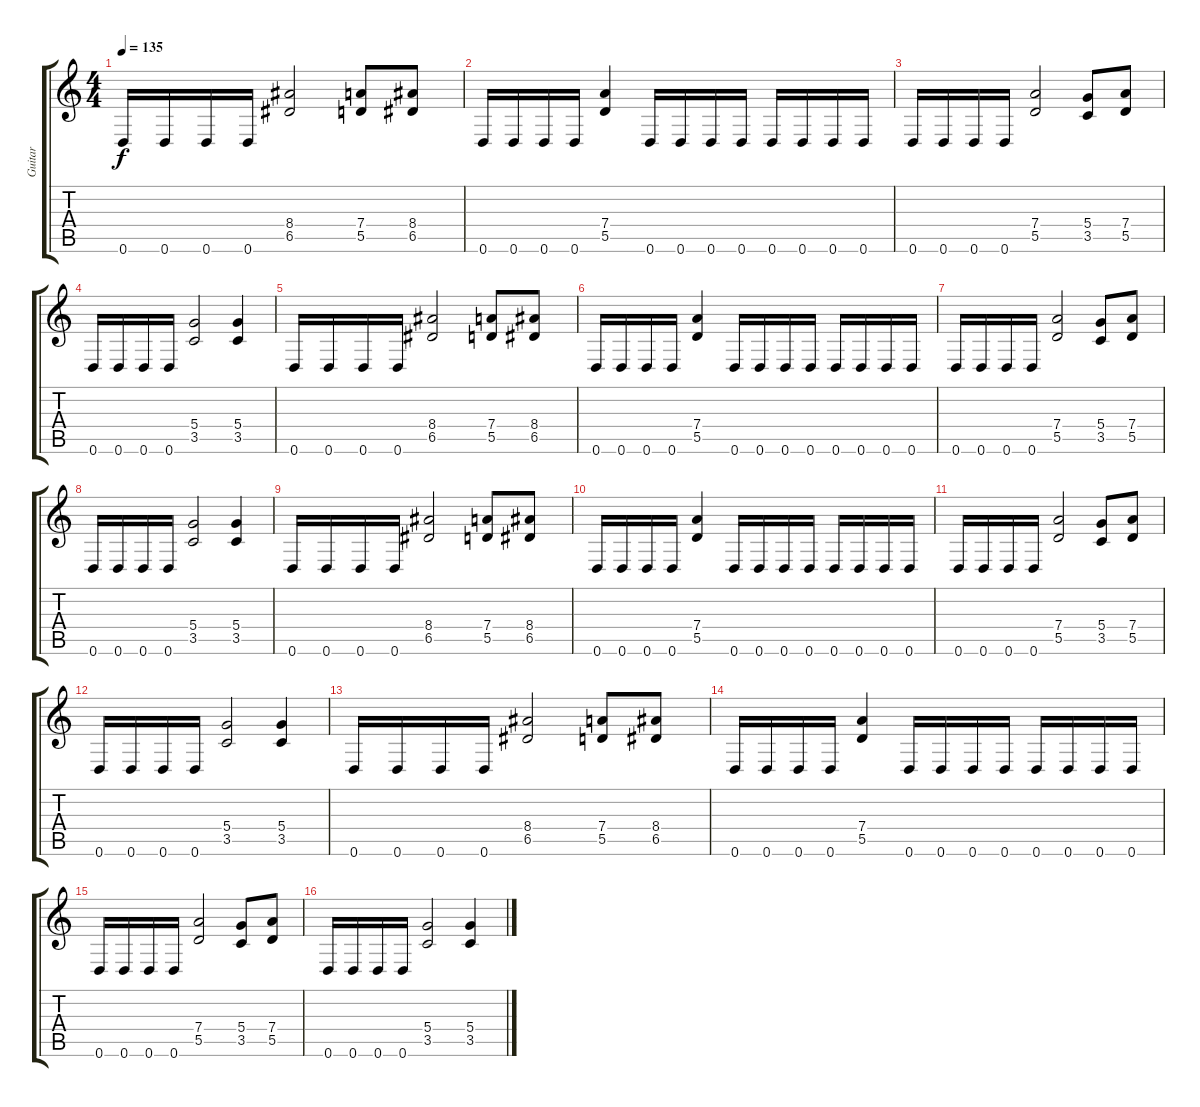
\track ("Guitar" "Guitar") {instrument distortionguitar}
\staff {score tabs}
\tuning (E4 B3 G3 D3 A2 D2) {hide}
\ts (4 4)
\tempo 135
\clef g2
\ks c
0.6.16{dy f} 0.6.16 0.6.16 0.6.16 (8.4 6.5).2 (7.4 5.5).8 (8.4 6.5).8 |
0.6.16 0.6.16 0.6.16 0.6.16 (7.4 5.5).4 0.6.16 0.6.16 0.6.16 0.6.16 0.6.16 0.6.16 0.6.16 0.6.16 |
0.6.16 0.6.16 0.6.16 0.6.16 (7.4 5.5).2 (5.4 3.5).8 (7.4 5.5).8 |
0.6.16 0.6.16 0.6.16 0.6.16 (5.4 3.5).2 (5.4 3.5).4 |
0.6.16 0.6.16 0.6.16 0.6.16 (8.4 6.5).2 (7.4 5.5).8 (8.4 6.5).8 |
0.6.16 0.6.16 0.6.16 0.6.16 (7.4 5.5).4 0.6.16 0.6.16 0.6.16 0.6.16 0.6.16 0.6.16 0.6.16 0.6.16 |
0.6.16 0.6.16 0.6.16 0.6.16 (7.4 5.5).2 (5.4 3.5).8 (7.4 5.5).8 |
0.6.16 0.6.16 0.6.16 0.6.16 (5.4 3.5).2 (5.4 3.5).4 |
0.6.16 0.6.16 0.6.16 0.6.16 (8.4 6.5).2 (7.4 5.5).8 (8.4 6.5).8 |
0.6.16 0.6.16 0.6.16 0.6.16 (7.4 5.5).4 0.6.16 0.6.16 0.6.16 0.6.16 0.6.16 0.6.16 0.6.16 0.6.16 |
0.6.16 0.6.16 0.6.16 0.6.16 (7.4 5.5).2 (5.4 3.5).8 (7.4 5.5).8 |
0.6.16 0.6.16 0.6.16 0.6.16 (5.4 3.5).2 (5.4 3.5).4 |
0.6.16 0.6.16 0.6.16 0.6.16 (8.4 6.5).2 (7.4 5.5).8 (8.4 6.5).8 |
0.6.16 0.6.16 0.6.16 0.6.16 (7.4 5.5).4 0.6.16 0.6.16 0.6.16 0.6.16 0.6.16 0.6.16 0.6.16 0.6.16 |
0.6.16 0.6.16 0.6.16 0.6.16 (7.4 5.5).2 (5.4 3.5).8 (7.4 5.5).8 |
0.6.16 0.6.16 0.6.16 0.6.16 (5.4 3.5).2 (5.4 3.5).4
